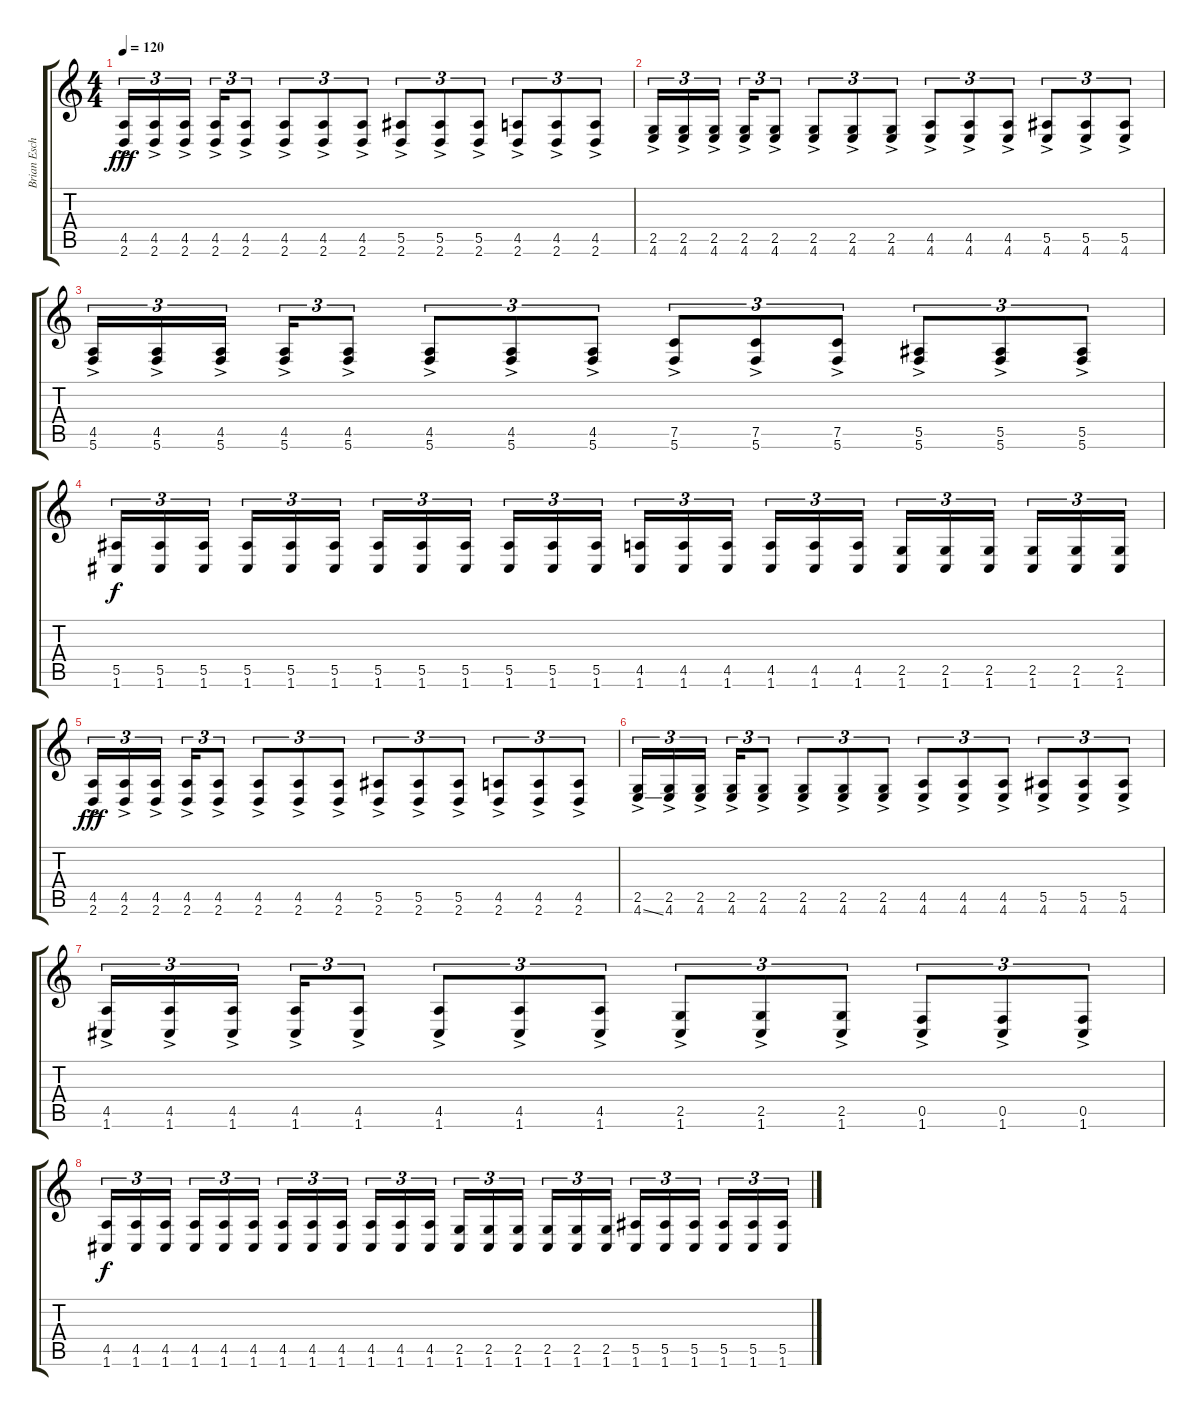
\track ("Brian Eschbach (Lead Guitar)" "Brian Esch") {instrument distortionguitar}
\staff {score tabs}
\tuning (C4 G3 Eb3 Bb2 F2 C2) {hide}
\ts (4 4)
\tempo 120
\clef g2
\ks c
(4.5{ac} 2.6).16{tu (3 2) dy fff} (4.5{ac} 2.6).16{tu (3 2)} (4.5{ac} 2.6).16{tu (3 2)} (4.5{ac} 2.6).16{tu (3 2)} (4.5{ac} 2.6).8{tu (3 2)} (4.5{ac} 2.6).8{tu (3 2)} (4.5{ac} 2.6).8{tu (3 2)} (4.5{ac} 2.6).8{tu (3 2)} (5.5{ac} 2.6).8{tu (3 2)} (5.5{ac} 2.6).8{tu (3 2)} (5.5{ac} 2.6).8{tu (3 2)} (4.5{ac} 2.6).8{tu (3 2)} (4.5{ac} 2.6).8{tu (3 2)} (4.5{ac} 2.6).8{tu (3 2)} |
(2.5{ac} 4.6).16{tu (3 2)} (2.5{ac} 4.6).16{tu (3 2)} (2.5{ac} 4.6).16{tu (3 2)} (2.5{ac} 4.6).16{tu (3 2)} (2.5{ac} 4.6).8{tu (3 2)} (2.5{ac} 4.6).8{tu (3 2)} (2.5{ac} 4.6).8{tu (3 2)} (2.5{ac} 4.6).8{tu (3 2)} (4.5{ac} 4.6).8{tu (3 2)} (4.5{ac} 4.6).8{tu (3 2)} (4.5{ac} 4.6).8{tu (3 2)} (5.5{ac} 4.6).8{tu (3 2)} (5.5{ac} 4.6).8{tu (3 2)} (5.5{ac} 4.6).8{tu (3 2)} |
(4.5{ac} 5.6).16{tu (3 2)} (4.5{ac} 5.6).16{tu (3 2)} (4.5{ac} 5.6).16{tu (3 2)} (4.5{ac} 5.6).16{tu (3 2)} (4.5{ac} 5.6).8{tu (3 2)} (4.5{ac} 5.6).8{tu (3 2)} (4.5{ac} 5.6).8{tu (3 2)} (4.5{ac} 5.6).8{tu (3 2)} (7.5{ac} 5.6).8{tu (3 2)} (7.5{ac} 5.6).8{tu (3 2)} (7.5{ac} 5.6).8{tu (3 2)} (5.5{ac} 5.6).8{tu (3 2)} (5.5{ac} 5.6).8{tu (3 2)} (5.5{ac} 5.6).8{tu (3 2)} |
(5.5 1.6).16{tu (3 2) dy f} (5.5 1.6).16{tu (3 2)} (5.5 1.6).16{tu (3 2)} (5.5 1.6).16{tu (3 2)} (5.5 1.6).16{tu (3 2)} (5.5 1.6).16{tu (3 2)} (5.5 1.6).16{tu (3 2)} (5.5 1.6).16{tu (3 2)} (5.5 1.6).16{tu (3 2)} (5.5 1.6).16{tu (3 2)} (5.5 1.6).16{tu (3 2)} (5.5 1.6).16{tu (3 2)} (4.5 1.6).16{tu (3 2)} (4.5 1.6).16{tu (3 2)} (4.5 1.6).16{tu (3 2)} (4.5 1.6).16{tu (3 2)} (4.5 1.6).16{tu (3 2)} (4.5 1.6).16{tu (3 2)} (2.5 1.6).16{tu (3 2)} (2.5 1.6).16{tu (3 2)} (2.5 1.6).16{tu (3 2)} (2.5 1.6).16{tu (3 2)} (2.5 1.6).16{tu (3 2)} (2.5 1.6).16{tu (3 2)} |
(4.5{ac} 2.6).16{tu (3 2) dy fff} (4.5{ac} 2.6).16{tu (3 2)} (4.5{ac} 2.6).16{tu (3 2)} (4.5{ac} 2.6).16{tu (3 2)} (4.5{ac} 2.6).8{tu (3 2)} (4.5{ac} 2.6).8{tu (3 2)} (4.5{ac} 2.6).8{tu (3 2)} (4.5{ac} 2.6).8{tu (3 2)} (5.5{ac} 2.6).8{tu (3 2)} (5.5{ac} 2.6).8{tu (3 2)} (5.5{ac} 2.6).8{tu (3 2)} (4.5{ac} 2.6).8{tu (3 2)} (4.5{ac} 2.6).8{tu (3 2)} (4.5{ac} 2.6).8{tu (3 2)} |
(2.5{ac} 4.6{ss}).16{tu (3 2)} (2.5{ac} 4.6).16{tu (3 2)} (2.5{ac} 4.6).16{tu (3 2)} (2.5{ac} 4.6).16{tu (3 2)} (2.5{ac} 4.6).8{tu (3 2)} (2.5{ac} 4.6).8{tu (3 2)} (2.5{ac} 4.6).8{tu (3 2)} (2.5{ac} 4.6).8{tu (3 2)} (4.5{ac} 4.6).8{tu (3 2)} (4.5{ac} 4.6).8{tu (3 2)} (4.5{ac} 4.6).8{tu (3 2)} (5.5{ac} 4.6).8{tu (3 2)} (5.5{ac} 4.6).8{tu (3 2)} (5.5{ac} 4.6).8{tu (3 2)} |
(4.5{ac} 1.6).16{tu (3 2)} (4.5{ac} 1.6).16{tu (3 2)} (4.5{ac} 1.6).16{tu (3 2)} (4.5{ac} 1.6).16{tu (3 2)} (4.5{ac} 1.6).8{tu (3 2)} (4.5{ac} 1.6).8{tu (3 2)} (4.5{ac} 1.6).8{tu (3 2)} (4.5{ac} 1.6).8{tu (3 2)} (2.5{ac} 1.6).8{tu (3 2)} (2.5{ac} 1.6).8{tu (3 2)} (2.5{ac} 1.6).8{tu (3 2)} (0.5{ac} 1.6).8{tu (3 2)} (0.5{ac} 1.6).8{tu (3 2)} (0.5{ac} 1.6).8{tu (3 2)} |
(4.5 1.6).16{tu (3 2) dy f} (4.5 1.6).16{tu (3 2)} (4.5 1.6).16{tu (3 2)} (4.5 1.6).16{tu (3 2)} (4.5 1.6).16{tu (3 2)} (4.5 1.6).16{tu (3 2)} (4.5 1.6).16{tu (3 2)} (4.5 1.6).16{tu (3 2)} (4.5 1.6).16{tu (3 2)} (4.5 1.6).16{tu (3 2)} (4.5 1.6).16{tu (3 2)} (4.5 1.6).16{tu (3 2)} (2.5 1.6).16{tu (3 2)} (2.5 1.6).16{tu (3 2)} (2.5 1.6).16{tu (3 2)} (2.5 1.6).16{tu (3 2)} (2.5 1.6).16{tu (3 2)} (2.5 1.6).16{tu (3 2)} (5.5 1.6).16{tu (3 2)} (5.5 1.6).16{tu (3 2)} (5.5 1.6).16{tu (3 2)} (5.5 1.6).16{tu (3 2)} (5.5 1.6).16{tu (3 2)} (5.5 1.6).16{tu (3 2)}
